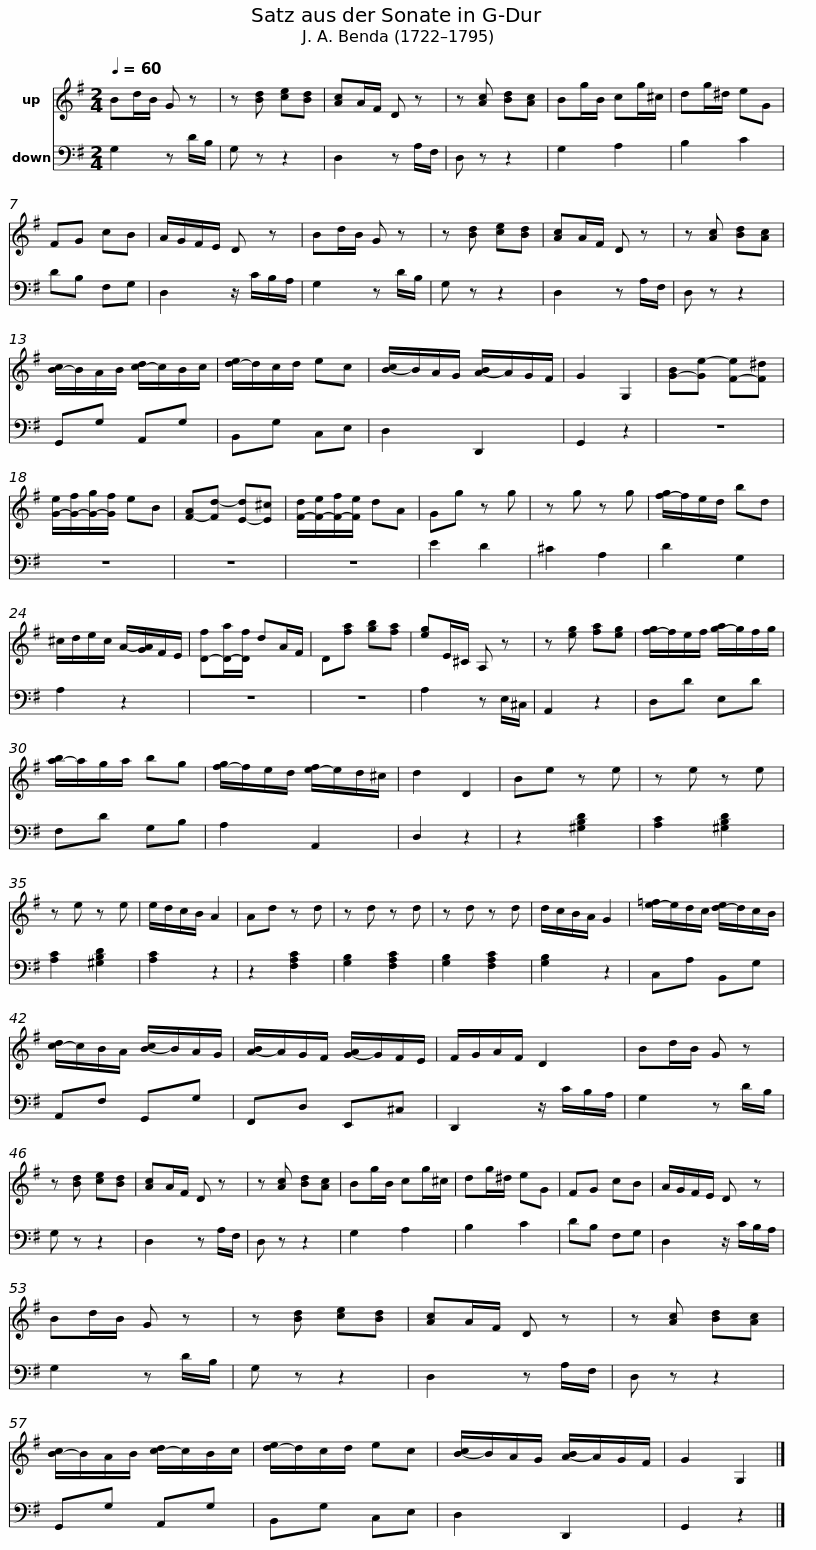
X:1
%%score 1 2
L:1/8
Q:1/4=60
M:2/4
I:linebreak $
K:G
V:1 treble
V:2 bass
V:1
 Bd/B/ G z | z [Bd] [ce][Bd] | [Ac]A/F/ D z | z [Ac] [Bd][Ac] | Bg/B/ cg/^c/ | %5
 dg/^d/ eG | FG cB |$ A/G/F/E/ D z | Bd/B/ G z | z [Bd] [ce][Bd] | %10
 [Ac]A/F/ D z | z [Ac] [Bd][Ac] | [B-c]/B/A/B/ [c-d]/c/B/c/ |$ [d-e]/d/c/d/ ec | [B-c]/B/A/G/ [A-B]/A/G/F/ | %15
 G2 G,2 | [G-B][Ge-] [F-e][F^d] | [G-e]/[G-f]/[G-g]/[Gf]/ eB | [F-A][Fd-] [E-d][E^c] |$ [F-d]/[F-e]/[F-f]/[Fe]/ dA | %20
 Gg z g | z g z g | [f-g]/f/e/d/ bd | ^c/d/e/c/ A/-[GA]/F/E/ | [D-f][D-a]/[Df]/ dA/F/ | %25
 D[fa] [gb][fa] |$ [eg]E/^C/ A, z | z [eg] [fa][eg] | [f-g]/f/e/f/ [g-a]/g/f/g/ | [a-b]/a/g/a/ bg | %30
 [f-g]/f/e/d/ [e-f]/e/d/^c/ | d2 D2 |$ Be z e | z e z e | z e z e | %35
 e/d/c/B/ A2 | Ad z d | z d z d | z d z d | d/c/B/A/ G2 |$ %40
 [e-=f]/e/d/c/ [d-e]/d/c/B/ | [c-d]/c/B/A/ [B-c]/B/A/G/ | [A-B]/A/G/F/ [G-A]/G/F/E/ | F/G/A/F/ D2 | Bd/B/ G z |$ %45
 z [Bd] [ce][Bd] | [Ac]A/F/ D z | z [Ac] [Bd][Ac] | Bg/B/ cg/^c/ | dg/^d/ eG | %50
 FG cB | A/G/F/E/ D z |$ Bd/B/ G z | z [Bd] [ce][Bd] | [Ac]A/F/ D z | %55
 z [Ac] [Bd][Ac] | [B-c]/B/A/B/ [c-d]/c/B/c/ | [d-e]/d/c/d/ ec |$ [B-c]/B/A/G/ [A-B]/A/G/F/ | G2 G,2 |] %60
V:2
 G,2 z D/B,/ | G, z z2 | D,2 z A,/F,/ | D, z z2 | G,2 A,2 | %5
 B,2 C2 | DB, F,G, |$ D,2 z/ C/B,/A,/ | G,2 z D/B,/ | G, z z2 | %10
 D,2 z A,/F,/ | D, z z2 | G,,G, A,,G, |$ B,,G, C,E, | D,2 D,,2 | %15
 G,,2 z2 | z4 | z4 | z4 |$ z4 | %20
 E2 D2 | ^C2 A,2 | D2 G,2 | A,2 z2 | z4 | %25
 z4 |$ A,2 z E,/^C,/ | A,,2 z2 | D,D E,D | F,D G,B, | %30
 A,2 A,,2 | D,2 z2 |$ z2 [^G,B,D]2 | [A,C]2 [^G,B,D]2 | [A,C]2 [^G,B,D]2 | %35
 [A,C]2 z2 | z2 [F,A,C]2 | [G,B,]2 [F,A,C]2 | [G,B,]2 [F,A,C]2 | [G,B,]2 z2 |$ %40
 C,A, B,,G, | A,,F, G,,G, | F,,D, E,,^C, | D,,2 z/ C/B,/A,/ | G,2 z D/B,/ |$ %45
 G, z z2 | D,2 z A,/F,/ | D, z z2 | G,2 A,2 | B,2 C2 | %50
 DB, F,G, | D,2 z/ C/B,/A,/ |$ G,2 z D/B,/ | G, z z2 | D,2 z A,/F,/ | %55
 D, z z2 | G,,G, A,,G, | B,,G, C,E, |$ D,2 D,,2 | G,,2 z2 |] %60
